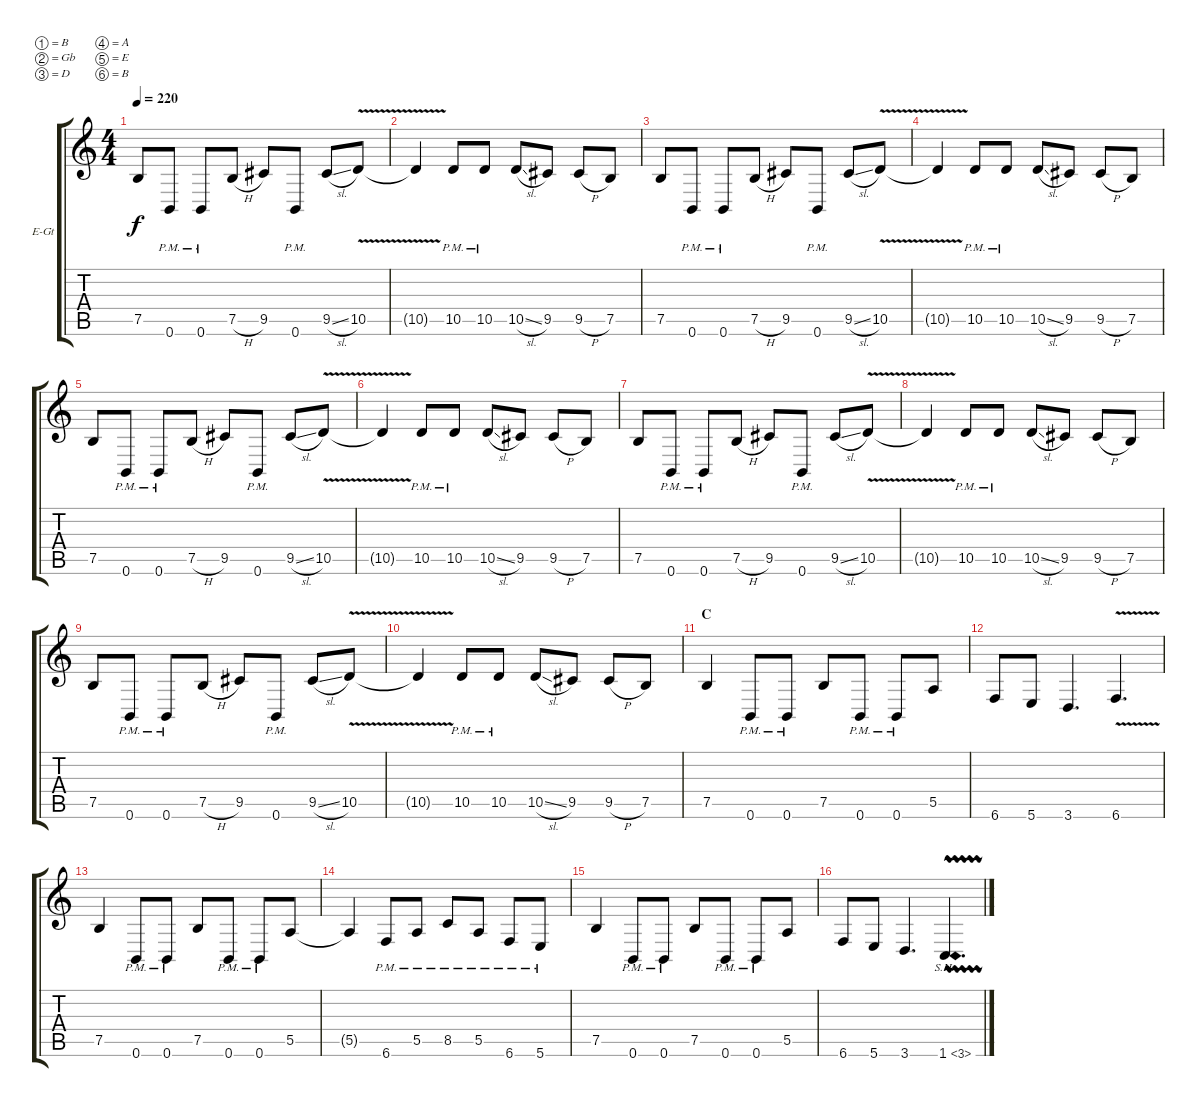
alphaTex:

\bracketExtendMode groupsimilarinstruments
\firstSystemTrackNameOrientation horizontal
\otherSystemsTrackNameOrientation horizontal
\track ("Rhythm Guitar" "E-Gt") {instrument distortionguitar}
\staff {score tabs}
\tuning (B3 Gb3 D3 A2 E2 B1)
\ts (4 4)
\tempo 220
\clef g2
\ks c
7.5.8{dy f} 0.6{pm}.8 0.6{pm}.8 7.5{h}.8 9.5.8 0.6{pm}.8 9.5{sl}.8 10.5{v}.8 |
10.5{v t}.4 10.5{pm}.8 10.5{pm}.8 10.5{sl}.8 9.5.8 9.5{h}.8 7.5.8 |
7.5.8 0.6{pm}.8 0.6{pm}.8 7.5{h}.8 9.5.8 0.6{pm}.8 9.5{sl}.8 10.5{v}.8 |
10.5{v t}.4 10.5{pm}.8 10.5{pm}.8 10.5{sl}.8 9.5.8 9.5{h}.8 7.5.8 |
7.5.8 0.6{pm}.8 0.6{pm}.8 7.5{h}.8 9.5.8 0.6{pm}.8 9.5{sl}.8 10.5{v}.8 |
10.5{v t}.4 10.5{pm}.8 10.5{pm}.8 10.5{sl}.8 9.5.8 9.5{h}.8 7.5.8 |
7.5.8 0.6{pm}.8 0.6{pm}.8 7.5{h}.8 9.5.8 0.6{pm}.8 9.5{sl}.8 10.5{v}.8 |
10.5{v t}.4 10.5{pm}.8 10.5{pm}.8 10.5{sl}.8 9.5.8 9.5{h}.8 7.5.8 |
7.5.8 0.6{pm}.8 0.6{pm}.8 7.5{h}.8 9.5.8 0.6{pm}.8 9.5{sl}.8 10.5{v}.8 |
10.5{v t}.4 10.5{pm}.8 10.5{pm}.8 10.5{sl}.8 9.5.8 9.5{h}.8 7.5.8 |
\section ("" "C")
7.5.4 0.6{pm}.8 0.6{pm}.8 7.5.8 0.6{pm}.8 0.6{pm}.8 5.5.8 |
6.6.8 5.6.8 3.6.4{d} 6.6{v}.4{d} |
7.5.4 0.6{pm}.8 0.6{pm}.8 7.5.8 0.6{pm}.8 0.6{pm}.8 5.5.8 |
5.5{t}.4 6.6{pm}.8 5.5{pm}.8 8.5{pm}.8 5.5{pm}.8 6.6{pm}.8 5.6{pm}.8 |
7.5.4 0.6{pm}.8 0.6{pm}.8 7.5.8 0.6{pm}.8 0.6{pm}.8 5.5.8 |
6.6.8 5.6.8 3.6.4{d} 1.6{sh 2 vw}.4{d}
